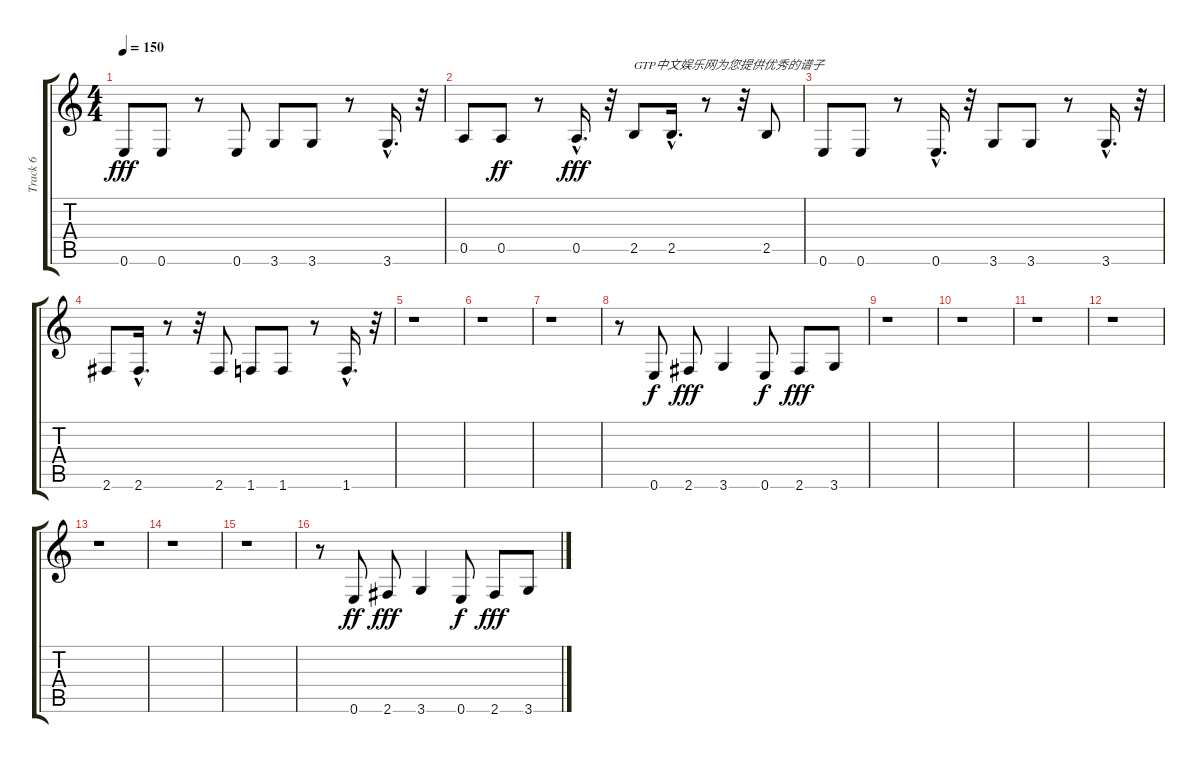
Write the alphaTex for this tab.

\track ("Track 6" "Track 6") {instrument overdrivenguitar}
\staff {score tabs}
\tuning (E4 B3 G3 D3 A2 E2) {hide}
\ts (4 4)
\tempo 150
\clef g2
\ks c
0.6.8{dy fff} 0.6.8 r.8 0.6.8 3.6.8 3.6.8 r.8 3.6{hac}.16{d} r.32 |
0.5.8 0.5.8{dy ff} r.8 0.5{hac}.16{d dy fff} r.32 2.5.8{txt "GTP中文娱乐网为您提供优秀的谱子"} 2.5{hac}.16{d} r.8 r.32 2.5.8 |
0.6.8 0.6.8 r.8 0.6{hac}.16{d} r.32 3.6.8 3.6.8 r.8 3.6{hac}.16{d} r.32 |
2.6.8 2.6{hac}.16{d} r.8 r.32 2.6.8 1.6.8 1.6.8 r.8 1.6{hac}.16{d} r.32 |
r.1 |
r.1 |
r.1 |
r.8 0.6.8{dy f} 2.6.8{dy fff} 3.6.4 0.6.8{dy f} 2.6.8{dy fff} 3.6.8 |
r.1 |
r.1 |
r.1 |
r.1 |
r.1 |
r.1 |
r.1 |
r.8 0.6.8{dy ff} 2.6.8{dy fff} 3.6.4 0.6.8{dy f} 2.6.8{dy fff} 3.6.8
